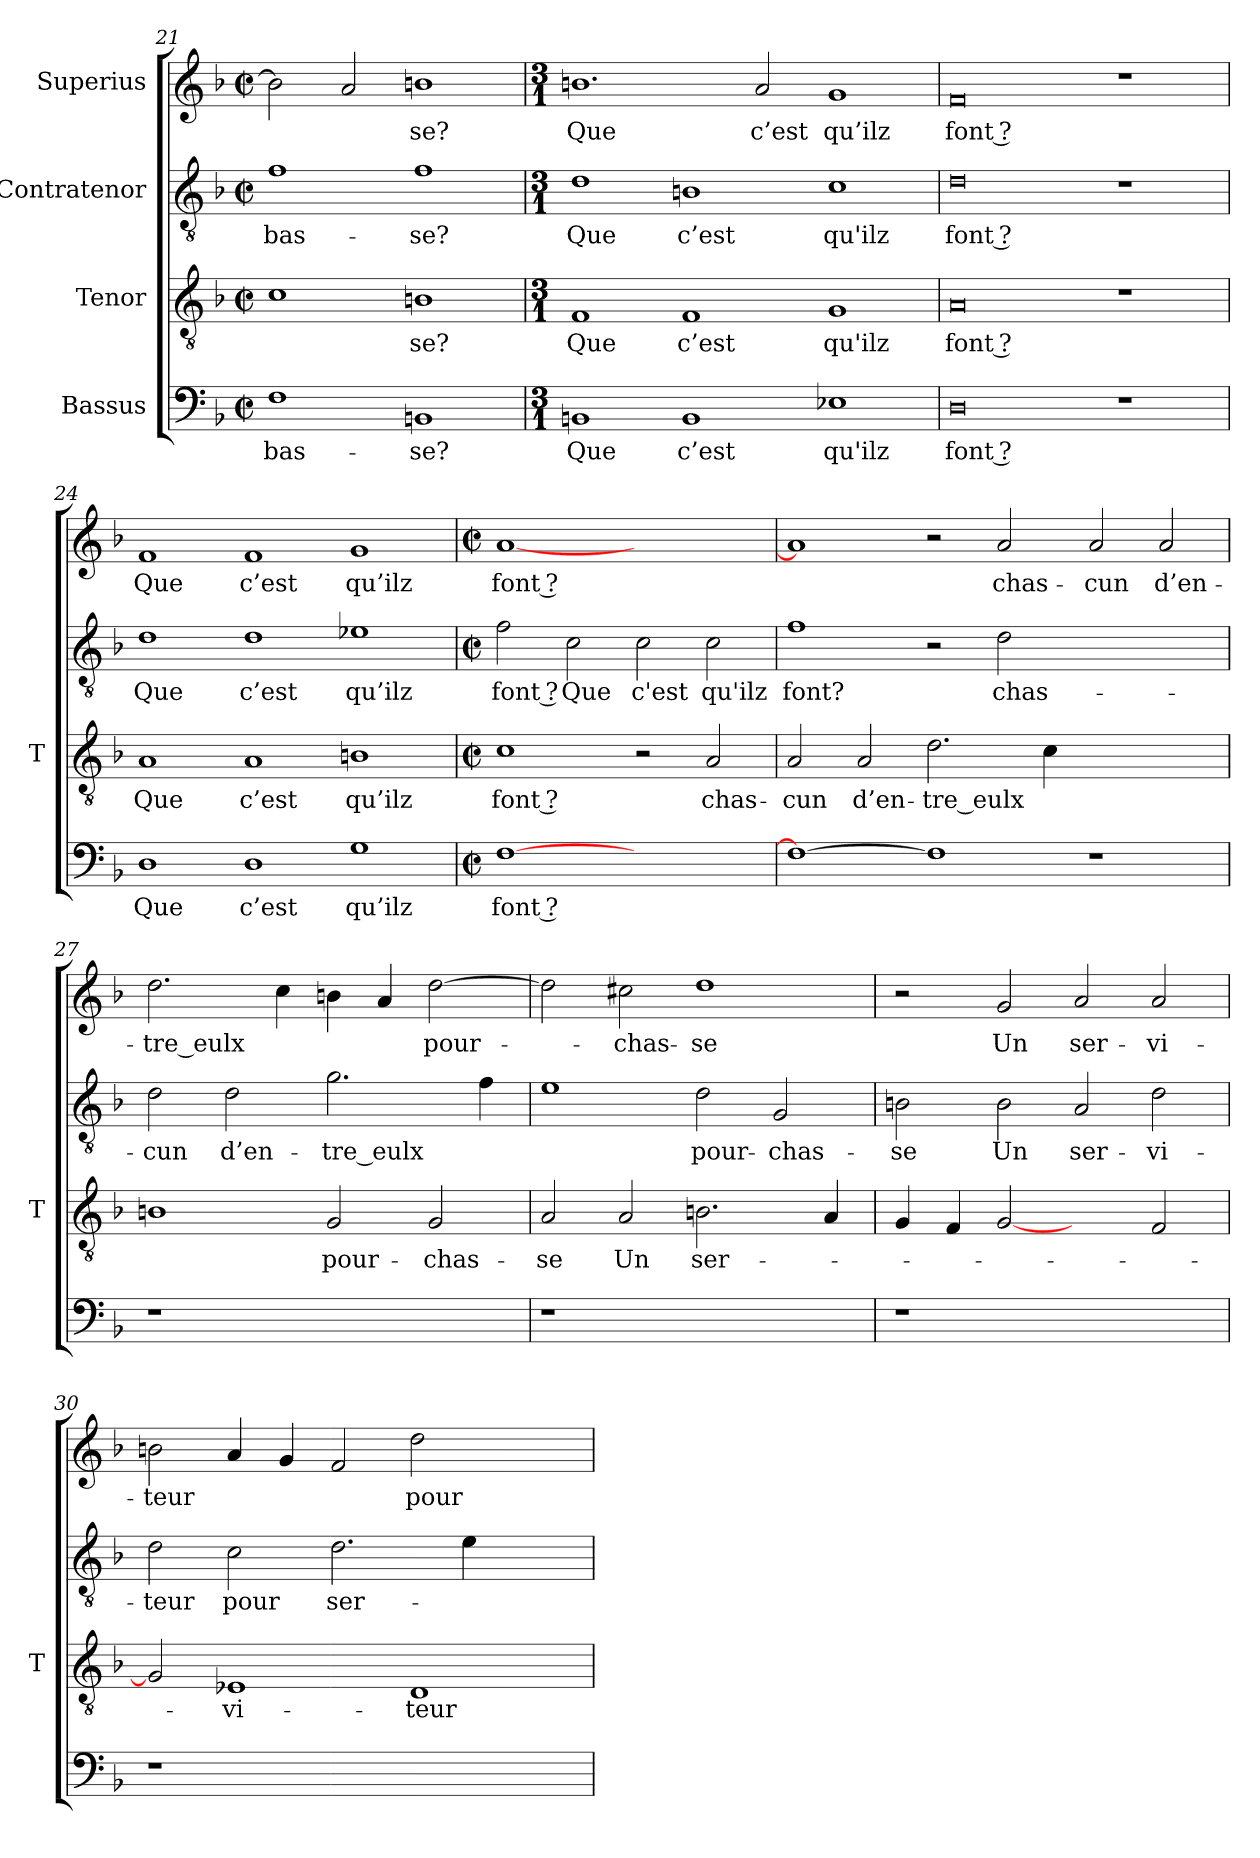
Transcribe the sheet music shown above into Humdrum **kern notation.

**kern	**text	**kern	**text	**kern	**text	**kern	**text
*part4	*part4	*part3	*part3	*part2	*part2	*part1	*part1
*staff4	*staff4	*staff3	*staff3	*staff2	*staff2	*staff1	*staff1
*I"Bassus	*	*I"Tenor	*	*I"Contratenor	*	*I"Superius	*
*	*	*I'T	*	*	*	*	*
*clefF4	*	*clefGv2	*	*clefGv2	*	*clefG2	*
*k[b-]	*	*k[b-]	*	*k[b-]	*	*k[b-]	*
*F:	*	*F:	*	*F:	*	*F:	*
*M2/2	*	*M2/2	*	*M2/2	*	*M2/2	*
*met(c|)	*	*met(c|)	*	*met(c|)	*	*met(c|)	*
=21	=21	=21	=21	=21	=21	=21	=21
1F	bas-	1c	.	1f	bas-	2b]	.
.	.	.	.	.	.	2a	.
1BB	-se?	1B	-se?	1f	-se?	1b	-se?
=22	=22	=22	=22	=22	=22	=22	=22
*M3/1	*	*M3/1	*	*M3/1	*	*M3/1	*
1BB	-Que	1F	-Que	1d	-Que	1.b	-Que
1BB	-c’est	1F	-c’est	1B	-c’est	.	.
.	.	.	.	.	.	2a	-c’est
1E-X	-qu'ilz	1G	-qu'ilz	1c	-qu'ilz	1g	-qu’ilz
=23	=23	=23	=23	=23	=23	=23	=23
0D	-font ?	0A	-font ?	0d	-font ?	0f	-font ?
1r	.	1r	.	1r	.	1r	.
=24	=24	=24	=24	=24	=24	=24	=24
1D	-Que	1A	-Que	1d	-Que	1f	-Que
1D	-c’est	1A	-c’est	1d	-c’est	1f	-c’est
1G	-qu’ilz	1B	-qu’ilz	1e-X	-qu’ilz	1g	-qu’ilz
=25	=25	=25	=25	=25	=25	=25	=25
*M2/2	*	*M2/2	*	*M2/2	*	*M2/2	*
*met(c|)	*	*met(c|)	*	*met(c|)	*	*met(c|)	*
[1F	-font ?	1c	-font ?	2f	-font ?	[1a	-font ?
.	.	.	.	2c	-Que	.	.
1ryy	.	2r	.	2c	-c'est	1ryy	.
.	.	2A	chas-	2c	-qu'ilz	.	.
=26	=26	=26	=26	=26	=26	=26	=26
1F_	.	2A	-cun	1f	-font?	1a]	.
.	.	2A	d’en-	.	.	.	.
1F]	.	2.d	-tre_eulx	2r	.	2r	.
.	.	.	.	2d	chas-	2a	chas-
.	.	4c	.	.	.	.	.
1r	.	1ryy	.	1ryy	.	2a	-cun
.	.	.	.	.	.	2a	d’en-
=27	=27	=27	=27	=27	=27	=27	=27
1r	.	1B	.	2d	-cun	2.dd	-tre_eulx
.	.	.	.	2d	d’en-	.	.
.	.	.	.	.	.	4cc	.
1ryy	.	2G	pour-	2.g	-tre_eulx	4b	.
.	.	.	.	.	.	4a	.
.	.	2G	chas-	.	.	[2dd	pour-
.	.	.	.	4f	.	.	.
=28	=28	=28	=28	=28	=28	=28	=28
1r	.	2A	-se	1e	.	2dd]	.
.	.	2A	-Un	.	.	2cc#X	chas-
1ryy	.	2.B	ser-	2d	pour-	1dd	-se
.	.	.	.	2G	chas-	.	.
.	.	4A	.	.	.	.	.
!!LO:PB:g=z
=29	=29	=29	=29	=29	=29	=29	=29
1r	.	4G	.	2B	-se	2r	.
.	.	4F	.	.	.	.	.
.	.	[2G	.	2B	-Un	2g	-Un
1ryy	.	2ryy	.	2A	ser-	2a	ser-
.	.	2F	.	2d	vi-	2a	vi-
=30	=30	=30	=30	=30	=30	=30	=30
1r	.	2G]	.	2d	-teur	2b	-teur
.	.	1E-X	vi-	2c	-pour	4a	.
.	.	.	.	.	.	4g	.
1ryy	.	.	.	2.d	ser-	2f	.
.	.	1D	-teur	.	.	2dd	-pour
.	.	.	.	4e	.	.	.
2ryy	.	.	.	2ryy	.	2ryy	.
=	=	=	=	=	=	=	=
*-	*-	*-	*-	*-	*-	*-	*-
